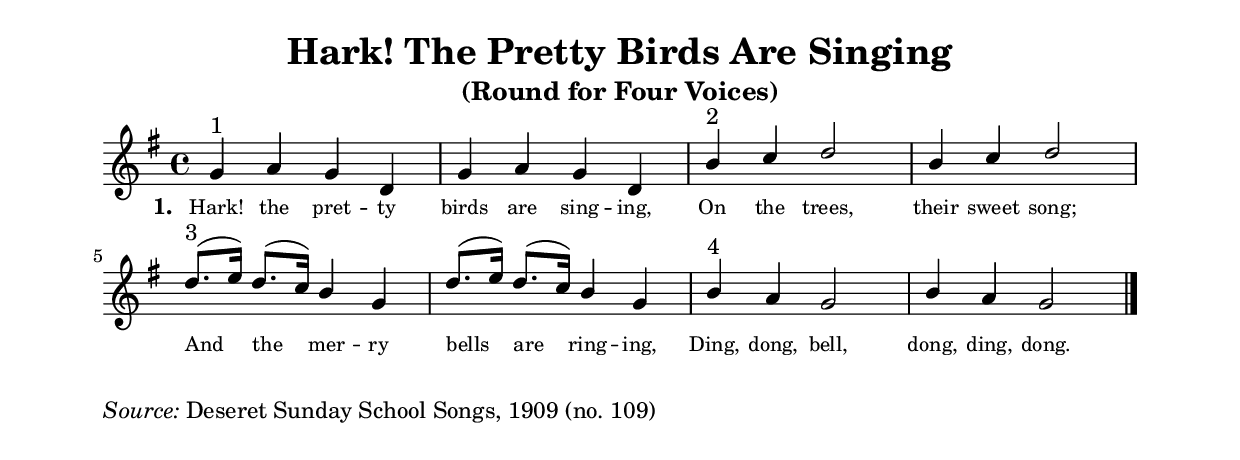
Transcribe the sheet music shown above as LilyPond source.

% ŵ˘ˆ┌ ┐⁀⁀© — –
% U+0311 = ̑
% U+0361 = ͡
% U + 032E = ̮

\version "2.10.29"
#(ly:set-option 'point-and-click #f)

\paper
{
	indent = 0.0
	line-width = 175 \mm
	%between-system-space = 0.1 \mm
	%between-system-padding = #1
	%ragged-bottom = ##t
	%top-margin = 0.1 \mm
	%ragged-last-bottom
	%bottom-margin = 0.1 \mm
	%foot-separation = 0.1 \mm
	%head-separation = 0.1 \mm
	%after-title-space = 0.1 \mm
	%before-title-space = 0.1 \mm
	%horizontal-shift
	%system-count
	%left-margin
	%paper-width
	%paper-height
	%print-page-number
	%print-first-page-number
	%between-title-space = 0.1 \mm
	%printallheaders
	%systemSeparatorMarkup
}

\header
{
	%dedication = ""
	title = "Hark! The Pretty Birds Are Singing"
	subtitle = "(Round for Four Voices)"
	%subsubtitle = ""
	% poet = \markup{ \italic Text: }
	% composer = \markup{ \italic Music: }
	%meter = ""
	%opus = ""
	%arranger = ""
	%instrument = ""
	%piece = \markup{\null \null \null \null \null \null \null \null \null \null \null \null \null \italic Slowly \null \null \null \null \null \note #"4" #1.0 = 70-100}
	%breakbefore
	%copyright = ""
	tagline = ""
}


global =
{
	\override Staff.TimeSignature #'style = #'()
	\time 4/4
	\key g \major
	\override Rest #'direction = #'0
}

sopWords = \lyricmode
{
	\override Score . LyricText #'font-size = #-1
	\override Score . LyricHyphen #'minimum-distance = #1
	\override Score . LyricSpace #'minimum-distance = #0.8
	% \override Score . LyricText #'font-name = #"Gentium"
	% \override Score . LyricText #'self-alignment-X = #-1
	\set stanza = "1. "
	%\set vocalName = "Men/Women/Unison/SATB"
	Hark! the pret -- ty birds are sing -- ing,
	On the trees, their sweet song;
	And the mer -- ry bells are ring -- ing,
	Ding, dong, bell, dong, ding, dong.
}
sopWordsTwo = \lyricmode
{
	\set stanza = "2. "
}
sopWordsThree = \lyricmode
{
	\set stanza = "3. "
}
sopWordsFour = \lyricmode
{
	\set stanza = "4. "
}
sopWordsFive = \lyricmode
{
	\set stanza = "5. "
}
sopWordsSix = \lyricmode
{
	\set stanza = "6. "
}
sopWordsSeven = \lyricmode
{
	\set stanza = "7. "
}
altoWords = \lyricmode
{

}
tenorWords = \lyricmode
{

}
bassWords = \lyricmode
{

}

\score
{
	%\transpose es' d'
	<<
		\new Staff %\with
		%{
		%		\consists "Ambitus_engraver"
		%}
		<<
			%\set Score.midiInstrument = "Orchestral Strings"
			%\set Score.midiInstrument = "Choir Aahs"
			\new Voice = "sopranos" %\with
			%{
				%\consists "Ambitus_engraver"
			%}
			{
				\voiceOne
				\global
				%\override Score.MetronomeMark #'transparent = ##t
				\override Score.MetronomeMark #'stencil = ##f
				\tempo 4 = 120
				g'4^\markup{1} a' g' d' g' a' g' d' b'^\markup{2} c'' d''2 b'4 c'' d''2
				d''8.^\markup{3} (e''16) d''8. (c''16) b'4 g' d''8. (e''16) d''8. (c''16) b'4 g' b'^\markup{4} a' g'2 b'4 a' g'2
				\bar "|."
			}

			%\new Voice = "altos"
			%{
				%\voiceTwo
			%}

			\new Lyrics = sopranos { s1 }
			%\new Lyrics = sopranosTwo { s1 }
			%\new Lyrics = sopranosThree { s1 }
			%\new Lyrics = sopranosFour { s1 }
			%\new Lyrics = sopranosFive { s1 }
			%\new Lyrics = sopranosSix { s1 }
			%\new Lyrics = sopranosSeven { s1 }
			%\new Lyrics = altos { s1 }
			%\new Lyrics = tenors { s1 }
			%\new Lyrics = basses { s1 }
		>>


		%\new Staff
		%<<
			%\clef bass
			%\new Voice = "tenors"
			%{
				%\voiceThree
				%\global
			%}

			%\new Voice = "basses"
			%{
				%\voiceFour
			%}
		%>>
		\context Lyrics = sopranos \lyricsto sopranos \sopWords
		%\context Lyrics = sopranosTwo \lyricsto sopranos \sopWordsTwo
		%\context Lyrics = sopranosThree \lyricsto sopranos \sopWordsThree
		%\context Lyrics = sopranosFour \lyricsto sopranos \sopWordsFour
		%\context Lyrics = sopranosFive \lyricsto sopranos \sopWordsFive
		%\context Lyrics = sopranosSix \lyricsto sopranos \sopWordsSix
		%\context Lyrics = sopranosSeven \lyricsto sopranos \sopWordsSeven
		%\context Lyrics = altos \lyricsto altos \altoWords
		%\context Lyrics = tenors \lyricsto tenors \tenorWords
		%\context Lyrics = basses \lyricsto basses \bassWords
	>>
	
	\midi { }
	\layout
	{	
		\context
		{
			\Lyrics
			\override VerticalAxisGroup #'minimum-Y-extent = #'(0 . 0)
		}
		%\context
		%{
			%\Voice
			%\consists Ambitus_engraver
		%}
	}
}

\markup
{
	\column
	{
		%\line{\italic Text: }
		%\line{\italic Music: }
		%\line{\italic {Words and Music:}}
		\line{\italic Source: Deseret Sunday School Songs, 1909 (no. 109)}
		%\line{\italic {Poetic Meter:}}
		%\line{\italic {Tune Name:}}
	}
}